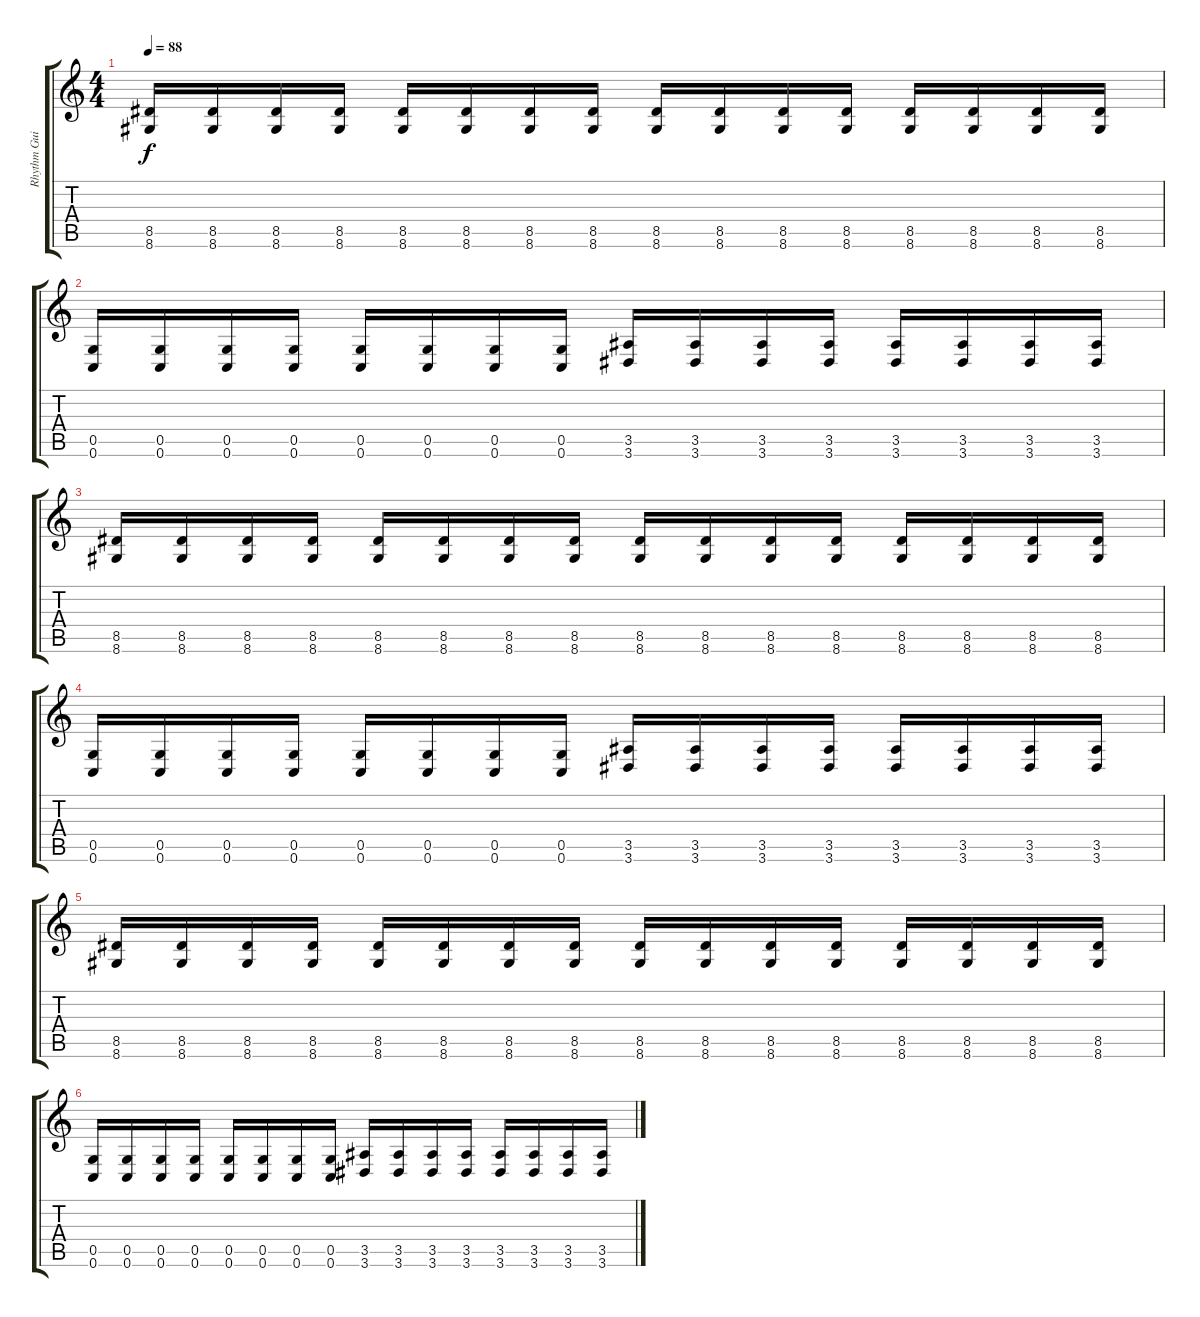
\track ("Rhythm Guitar" "Rhythm Gui") {instrument distortionguitar}
\staff {score tabs}
\tuning (D4 A3 F3 C3 G2 C2) {hide}
\ts (4 4)
\tempo 88
\clef g2
\ks c
(8.5 8.6).16{dy f} (8.5 8.6).16 (8.5 8.6).16 (8.5 8.6).16 (8.5 8.6).16 (8.5 8.6).16 (8.5 8.6).16 (8.5 8.6).16 (8.5 8.6).16 (8.5 8.6).16 (8.5 8.6).16 (8.5 8.6).16 (8.5 8.6).16 (8.5 8.6).16 (8.5 8.6).16 (8.5 8.6).16 |
(0.5 0.6).16 (0.5 0.6).16 (0.5 0.6).16 (0.5 0.6).16 (0.5 0.6).16 (0.5 0.6).16 (0.5 0.6).16 (0.5 0.6).16 (3.5 3.6).16 (3.5 3.6).16 (3.5 3.6).16 (3.5 3.6).16 (3.5 3.6).16 (3.5 3.6).16 (3.5 3.6).16 (3.5 3.6).16 |
(8.5 8.6).16 (8.5 8.6).16 (8.5 8.6).16 (8.5 8.6).16 (8.5 8.6).16 (8.5 8.6).16 (8.5 8.6).16 (8.5 8.6).16 (8.5 8.6).16 (8.5 8.6).16 (8.5 8.6).16 (8.5 8.6).16 (8.5 8.6).16 (8.5 8.6).16 (8.5 8.6).16 (8.5 8.6).16 |
(0.5 0.6).16 (0.5 0.6).16 (0.5 0.6).16 (0.5 0.6).16 (0.5 0.6).16 (0.5 0.6).16 (0.5 0.6).16 (0.5 0.6).16 (3.5 3.6).16 (3.5 3.6).16 (3.5 3.6).16 (3.5 3.6).16 (3.5 3.6).16 (3.5 3.6).16 (3.5 3.6).16 (3.5 3.6).16 |
(8.5 8.6).16 (8.5 8.6).16 (8.5 8.6).16 (8.5 8.6).16 (8.5 8.6).16 (8.5 8.6).16 (8.5 8.6).16 (8.5 8.6).16 (8.5 8.6).16 (8.5 8.6).16 (8.5 8.6).16 (8.5 8.6).16 (8.5 8.6).16 (8.5 8.6).16 (8.5 8.6).16 (8.5 8.6).16 |
(0.5 0.6).16 (0.5 0.6).16 (0.5 0.6).16 (0.5 0.6).16 (0.5 0.6).16 (0.5 0.6).16 (0.5 0.6).16 (0.5 0.6).16 (3.5 3.6).16 (3.5 3.6).16 (3.5 3.6).16 (3.5 3.6).16 (3.5 3.6).16 (3.5 3.6).16 (3.5 3.6).16 (3.5 3.6).16
